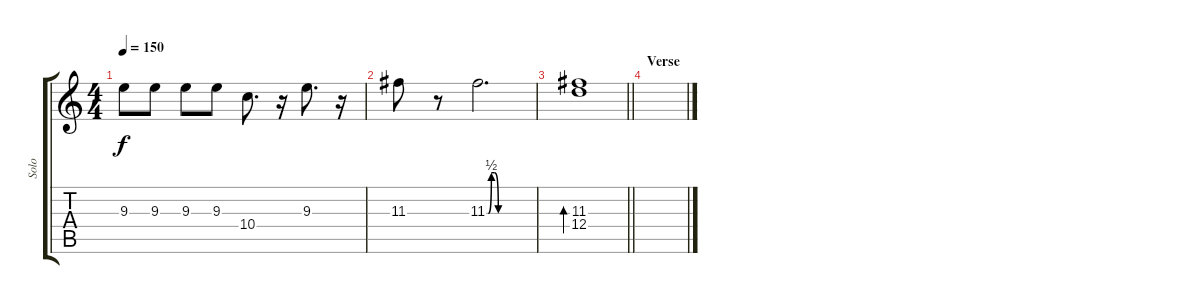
\track ("Solo" "Solo") {instrument overdrivenguitar}
\staff {score tabs}
\tuning (E4 B3 G3 D3 A2 E2) {hide}
\ts (4 4)
\tempo 150
\clef g2
\ks c
9.3.8{dy f} 9.3.8 9.3.8 9.3.8 10.4.8{d} r.16 9.3.8{d} r.16 |
11.3.8 r.8 11.3{be (custom 0 0 2 0 6 2 10 2 15 0 20 0 25 0 40 0 45 0 60 0)}.2{d} |
\barLineRight lightlight
(11.3 12.4).1{bd 480} |
\section ("" "Verse")
